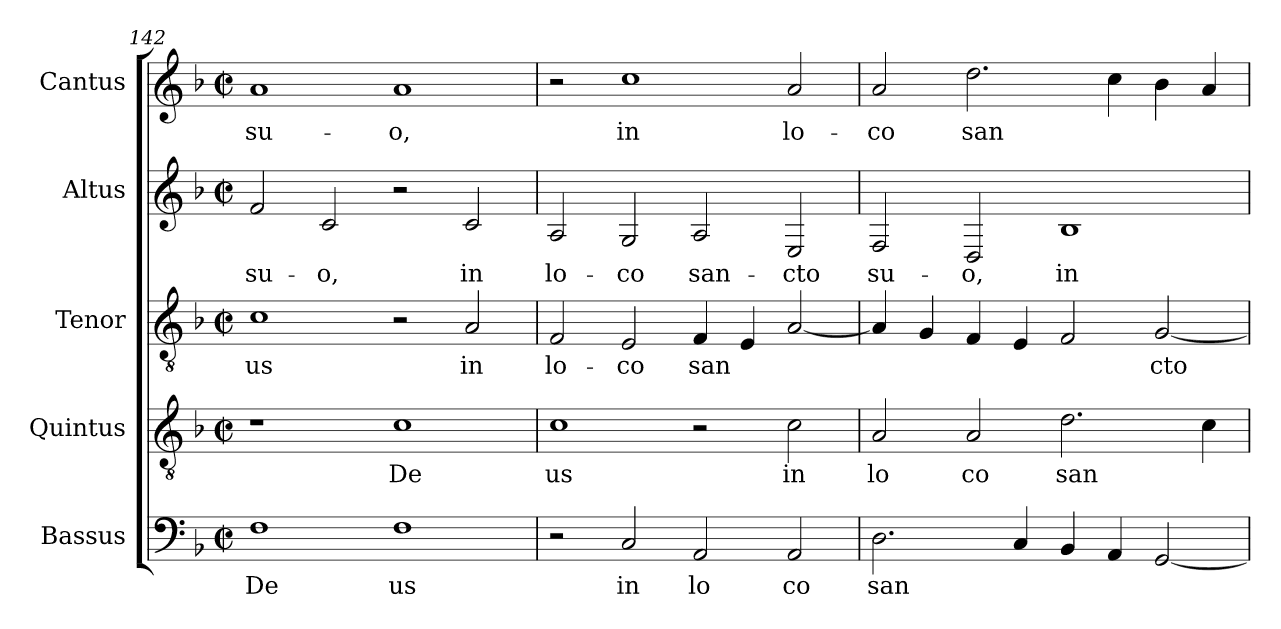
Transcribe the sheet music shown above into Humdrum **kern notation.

**kern	**text	**kern	**text	**kern	**text	**kern	**text	**kern	**text
*part5	*part5	*part4	*part4	*part3	*part3	*part2	*part2	*part1	*part1
*staff5	*staff5	*staff4	*staff4	*staff3	*staff3	*staff2	*staff2	*staff1	*staff1
*I"Bassus	*	*I"Quintus	*	*I"Tenor	*	*I"Altus	*	*I"Cantus	*
*I'Bassus	*	*I'Quintus	*	*I'Tenor	*	*I'Altus	*	*I'Cantus	*
*clefF4	*	*clefGv2	*	*clefGv2	*	*clefG2	*	*clefG2	*
*k[b-]	*	*k[b-]	*	*k[b-]	*	*k[b-]	*	*k[b-]	*
*F:	*	*F:	*	*F:	*	*F:	*	*F:	*
*M2/2	*	*M2/2	*	*M2/2	*	*M2/2	*	*M2/2	*
*met(c|)	*	*met(c|)	*	*met(c|)	*	*met(c|)	*	*met(c|)	*
=142	=142	=142	=142	=142	=142	=142	=142	=142	=142
!	!LO:LY:b:cj	!	!	!	!LO:LY:b:cj	!	!LO:LY:b:cj	!	!LO:LY:b:cj
1F	De	1r	.	1c	-us	2f/	su-	1a	su-
!	!	!	!	!	!	!	!LO:LY:b:cj	!	!
.	.	.	.	.	.	2c/	-o,	.	.
!	!LO:LY:b:cj	!	!LO:LY:b:cj	!	!	!	!	!	!LO:LY:b:cj
1F	us	1c	De	2r	.	2r	.	1a	-o,
!	!	!	!	!	!LO:LY:b:cj	!	!LO:LY:b:cj	!	!
.	.	.	.	2A/	in	2c/	in	.	.
=143	=143	=143	=143	=143	=143	=143	=143	=143	=143
!	!	!	!LO:LY:b:cj	!	!LO:LY:b:cj	!	!LO:LY:b:cj	!	!
2r	.	1c	us	2F/	lo-	2A/	lo-	2r	.
!	!LO:LY:b:cj	!	!	!	!LO:LY:b:cj	!	!LO:LY:b:cj	!	!LO:LY:b:cj
2C/	in	.	.	2E/	-co	2G/	-co	1cc	in
!	!LO:LY:b:cj	!	!	!	!LO:LY:b:cj	!	!LO:LY:b:cj	!	!
2AA/	lo	2r	.	4F/	san-	2A/	san-	.	.
!	!	!	!	!	!LO:LY:b:cj	!	!	!	!
.	.	.	.	4E/	--	.	.	.	.
!	!LO:LY:b:cj	!	!LO:LY:b:cj	!	!LO:LY:b:cj	!	!LO:LY:b:cj	!	!LO:LY:b:cj
2AA/	co	2c\	in	[<2A/	--	2E/	-cto	2a/	lo-
=144	=144	=144	=144	=144	=144	=144	=144	=144	=144
!	!LO:LY:b:cj	!	!LO:LY:b:cj	!	!LO:LY:b:cj	!	!LO:LY:b:cj	!	!LO:LY:b:cj
2.D\	san	2A/	lo	4A/]	--	2F/	su-	2a/	-co
!	!	!	!	!	!LO:LY:b:cj	!	!	!	!
.	.	.	.	4G/	--	.	.	.	.
!	!	!	!LO:LY:b:cj	!	!LO:LY:b:cj	!	!LO:LY:b:cj	!	!LO:LY:b:cj
.	.	2A/	co	4F/	--	2D/	-o,	2.dd\	san-
!	!LO:LY:b:cj	!	!	!	!LO:LY:b:cj	!	!	!	!
4C/	.	.	.	4E/	--	.	.	.	.
!	!LO:LY:b:cj	!	!LO:LY:b:cj	!	!LO:LY:b:cj	!	!LO:LY:b:cj	!	!
4BB-/	.	2.d\	san	2F/	--	1B-	in	.	.
!	!LO:LY:b:cj	!	!	!	!	!	!	!	!LO:LY:b:cj
4AA/	.	.	.	.	.	.	.	4cc\	--
!	!LO:LY:b:cj	!	!	!	!LO:LY:b:cj	!	!	!	!LO:LY:b:cj
[>2GG/	.	.	.	[>2G/	-cto	.	.	4b-\	--
!	!	!	!LO:LY:b:cj	!	!	!	!	!	!LO:LY:b:cj
.	.	4c\	.	.	.	.	.	4a/	--
=	=	=	=	=	=	=	=	=	=
*-	*-	*-	*-	*-	*-	*-	*-	*-	*-
